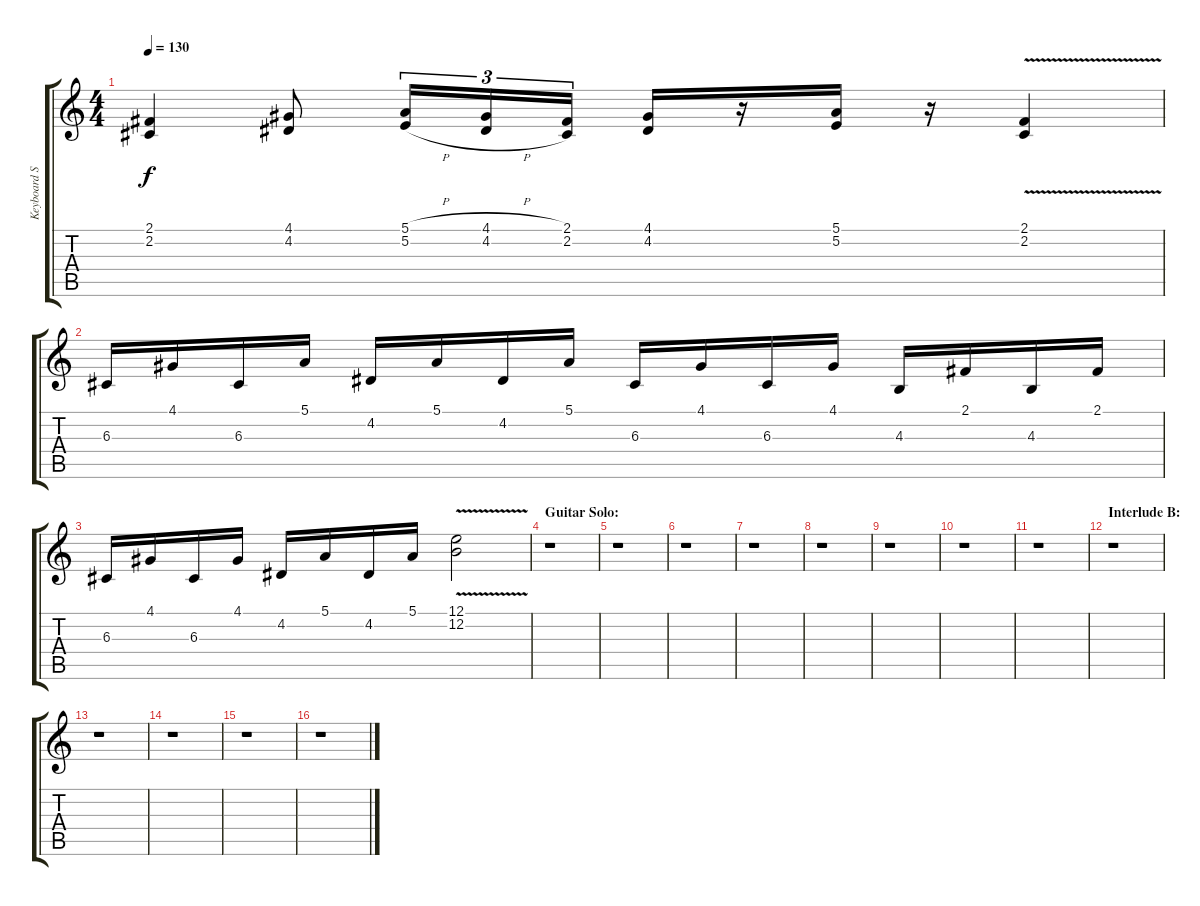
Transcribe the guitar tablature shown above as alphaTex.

\track ("Keyboard Solo" "Keyboard S") {instrument lead2sawtooth}
\staff {score tabs}
\tuning (E4 B3 G3 D3 A2 E2) {hide}
\ts (4 4)
\tempo 130
\clef g2
\ks c
(2.1{t} 2.2{t}).4{dy f} (4.1 4.2).8 (5.1{h} 5.2{h}).16{tu (3 2)} (4.1{h} 4.2{h}).16{tu (3 2)} (2.1 2.2).16{tu (3 2)} (4.1 4.2).16 r.16 (5.1 5.2).16 r.16 (2.1{v} 2.2).4 |
6.3.16 4.1.16 6.3.16 5.1.16 4.2.16 5.1.16 4.2.16 5.1.16 6.3.16 4.1.16 6.3.16 4.1.16 4.3.16 2.1.16 4.3.16 2.1.16 |
6.3.16 4.1.16 6.3.16 4.1.16 4.2.16 5.1.16 4.2.16 5.1.16 (12.1{v} 12.2).2 |
\section ("" "Guitar Solo:")
r.1 |
r.1 |
r.1 |
r.1 |
r.1 |
r.1 |
r.1 |
r.1 |
\section ("" "Interlude B:")
r.1 |
r.1 |
r.1 |
r.1 |
r.1
